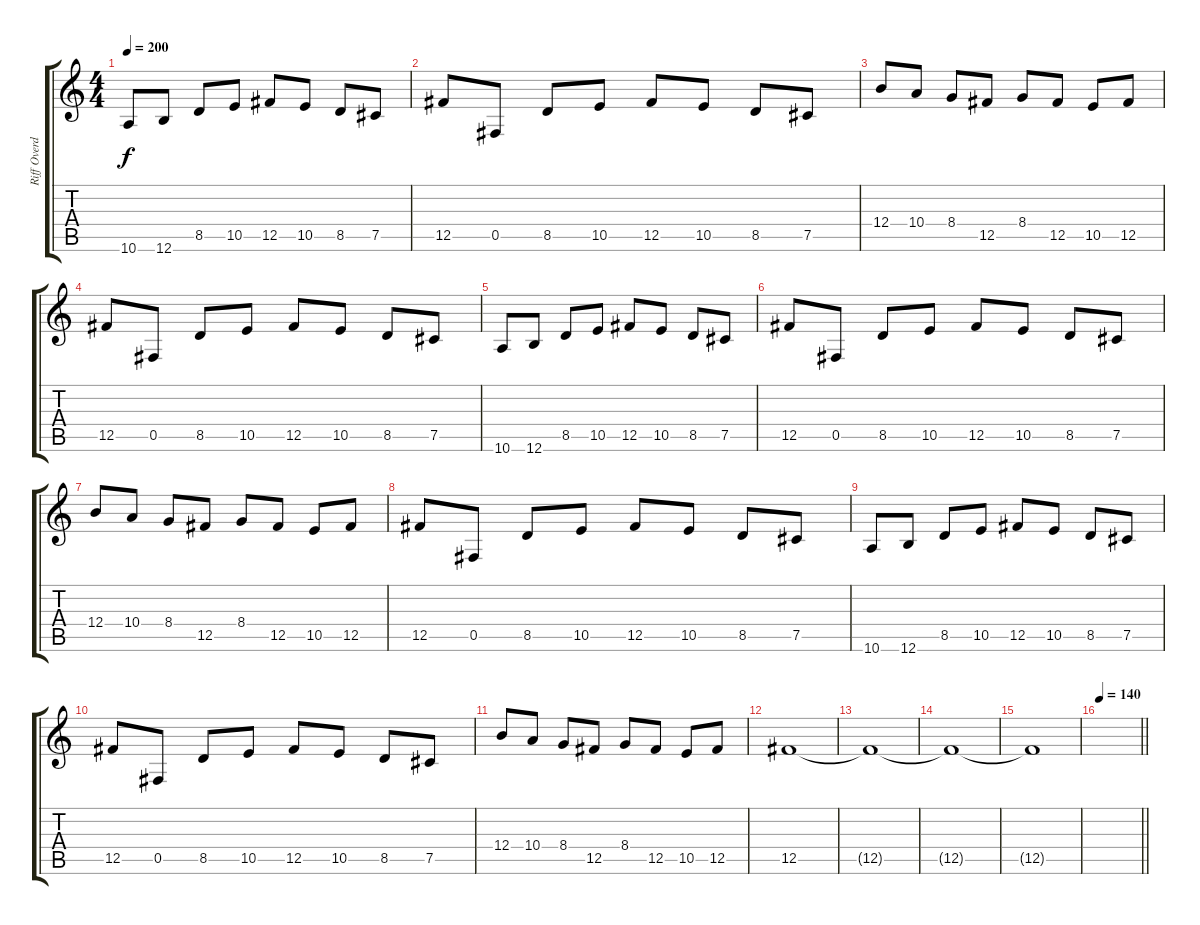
\track ("Riff Overdub" "Riff Overd") {instrument distortionguitar}
\staff {score tabs}
\tuning (Db4 Ab3 E3 B2 Gb2 B1) {hide}
\ts (4 4)
\tempo 200
\clef g2
\ks c
10.6.8{dy f} 12.6.8 8.5.8 10.5.8 12.5.8 10.5.8 8.5.8 7.5.8 |
12.5.8 0.5.8 8.5.8 10.5.8 12.5.8 10.5.8 8.5.8 7.5.8 |
12.4.8 10.4.8 8.4.8 12.5.8 8.4.8 12.5.8 10.5.8 12.5.8 |
12.5.8 0.5.8 8.5.8 10.5.8 12.5.8 10.5.8 8.5.8 7.5.8 |
10.6.8 12.6.8 8.5.8 10.5.8 12.5.8 10.5.8 8.5.8 7.5.8 |
12.5.8 0.5.8 8.5.8 10.5.8 12.5.8 10.5.8 8.5.8 7.5.8 |
12.4.8 10.4.8 8.4.8 12.5.8 8.4.8 12.5.8 10.5.8 12.5.8 |
12.5.8 0.5.8 8.5.8 10.5.8 12.5.8 10.5.8 8.5.8 7.5.8 |
10.6.8 12.6.8 8.5.8 10.5.8 12.5.8 10.5.8 8.5.8 7.5.8 |
12.5.8 0.5.8 8.5.8 10.5.8 12.5.8 10.5.8 8.5.8 7.5.8 |
12.4.8 10.4.8 8.4.8 12.5.8 8.4.8 12.5.8 10.5.8 12.5.8 |
12.5.1 |
12.5{t}.1 |
12.5{t}.1 |
12.5{t}.1 |
\tempo 140
\barLineRight lightlight
